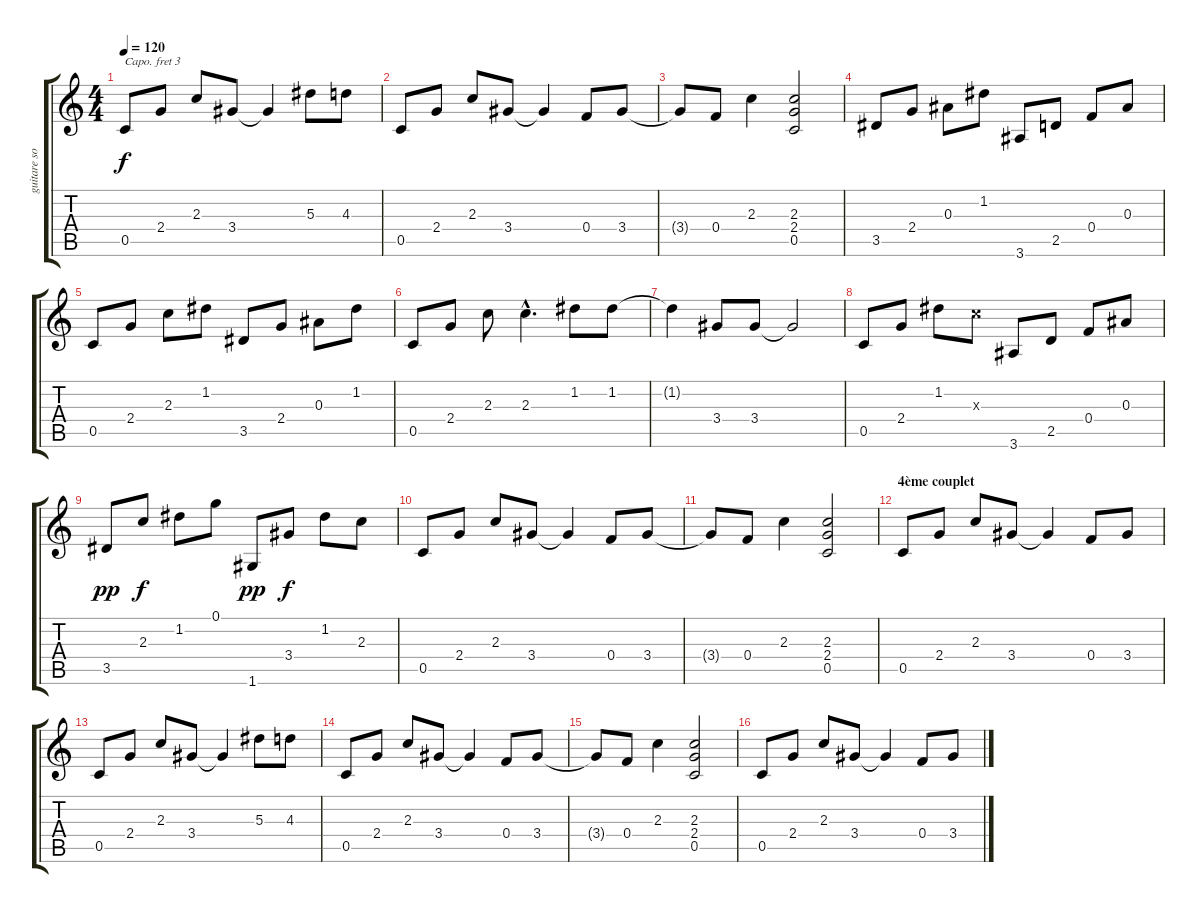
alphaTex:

\track ("guitare solo" "guitare so") {instrument electricguitarmuted}
\staff {score tabs}
\capo 3
\tuning (E4 B3 G3 D3 A2 E2) {hide}
\ts (4 4)
\tempo 120
\clef g2
\ks c
0.5.8{dy f} 2.4.8 2.3.8 3.4.8 3.4{t}.4 5.3.8 4.3.8 |
0.5.8 2.4.8 2.3.8 3.4.8 3.4{t}.4 0.4.8 3.4.8 |
3.4{t}.8 0.4.8 2.3.4 (2.3 2.4 0.5).2 |
3.5.8 2.4.8 0.3.8 1.2.8 3.6.8 2.5.8 0.4.8 0.3.8 |
0.5.8 2.4.8 2.3.8 1.2.8 3.5.8 2.4.8 0.3.8 1.2.8 |
0.5.8 2.4.8 2.3.8 2.3{hac}.4{d} 1.2.8 1.2.8 |
1.2{t}.4 3.4.8 3.4.8 3.4{t}.2 |
0.5.8 2.4.8 1.2.8 2.3{x}.8 3.6.8 2.5.8 0.4.8 0.3.8 |
3.5.8{dy pp} 2.3.8{dy f} 1.2.8 0.1.8 1.6.8{dy pp} 3.4.8{dy f} 1.2.8 2.3.8 |
0.5.8 2.4.8 2.3.8 3.4.8 3.4{t}.4 0.4.8 3.4.8 |
3.4{t}.8 0.4.8 2.3.4 (2.3 2.4 0.5).2 |
\section ("" "4ème couplet")
0.5.8 2.4.8 2.3.8 3.4.8 3.4{t}.4 0.4.8 3.4.8 |
0.5.8 2.4.8 2.3.8 3.4.8 3.4{t}.4 5.3.8 4.3.8 |
0.5.8 2.4.8 2.3.8 3.4.8 3.4{t}.4 0.4.8 3.4.8 |
3.4{t}.8 0.4.8 2.3.4 (2.3 2.4 0.5).2 |
0.5.8 2.4.8 2.3.8 3.4.8 3.4{t}.4 0.4.8 3.4.8
